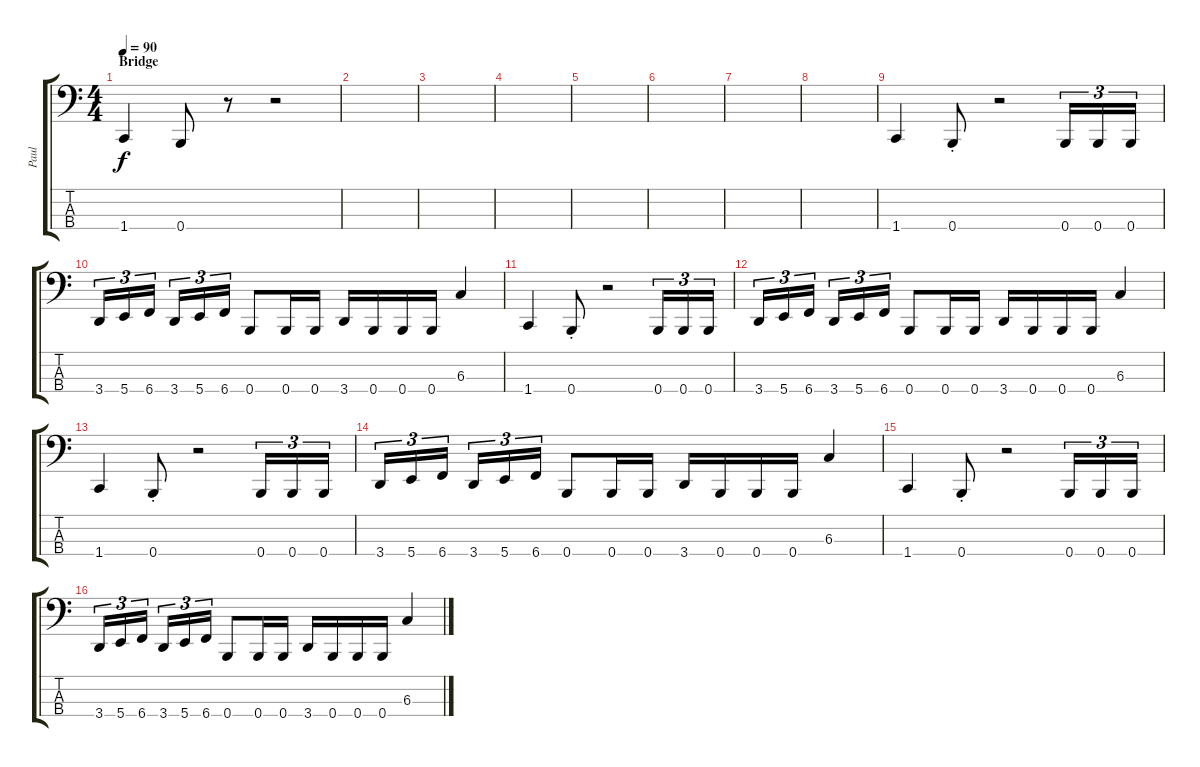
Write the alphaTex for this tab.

\track ("Paul" "Paul") {instrument electricbasspick}
\staff {score tabs}
\tuning (E2 B1 Gb1 B0) {hide}
\ts (4 4)
\section ("" "Bridge")
\tempo 90
\clef f4
\ks c
1.4.4{dy f} 0.4.8 r.8 r.2 |
|
|
|
|
|
|
|
1.4.4 0.4{st}.8 r.2 0.4.16{tu (3 2)} 0.4.16{tu (3 2)} 0.4.16{tu (3 2)} |
3.4.16{tu (3 2)} 5.4.16{tu (3 2)} 6.4.16{tu (3 2) beam splitsecondary} 3.4.16{tu (3 2)} 5.4.16{tu (3 2)} 6.4.16{tu (3 2)} 0.4.8 0.4.16 0.4.16 3.4.16 0.4.16 0.4.16 0.4.16 6.3.4 |
1.4.4 0.4{st}.8 r.2 0.4.16{tu (3 2)} 0.4.16{tu (3 2)} 0.4.16{tu (3 2)} |
3.4.16{tu (3 2)} 5.4.16{tu (3 2)} 6.4.16{tu (3 2) beam splitsecondary} 3.4.16{tu (3 2)} 5.4.16{tu (3 2)} 6.4.16{tu (3 2)} 0.4.8 0.4.16 0.4.16 3.4.16 0.4.16 0.4.16 0.4.16 6.3.4 |
1.4.4 0.4{st}.8 r.2 0.4.16{tu (3 2)} 0.4.16{tu (3 2)} 0.4.16{tu (3 2)} |
3.4.16{tu (3 2)} 5.4.16{tu (3 2)} 6.4.16{tu (3 2) beam splitsecondary} 3.4.16{tu (3 2)} 5.4.16{tu (3 2)} 6.4.16{tu (3 2)} 0.4.8 0.4.16 0.4.16 3.4.16 0.4.16 0.4.16 0.4.16 6.3.4 |
1.4.4 0.4{st}.8 r.2 0.4.16{tu (3 2)} 0.4.16{tu (3 2)} 0.4.16{tu (3 2)} |
3.4.16{tu (3 2)} 5.4.16{tu (3 2)} 6.4.16{tu (3 2) beam splitsecondary} 3.4.16{tu (3 2)} 5.4.16{tu (3 2)} 6.4.16{tu (3 2)} 0.4.8 0.4.16 0.4.16 3.4.16 0.4.16 0.4.16 0.4.16 6.3.4
